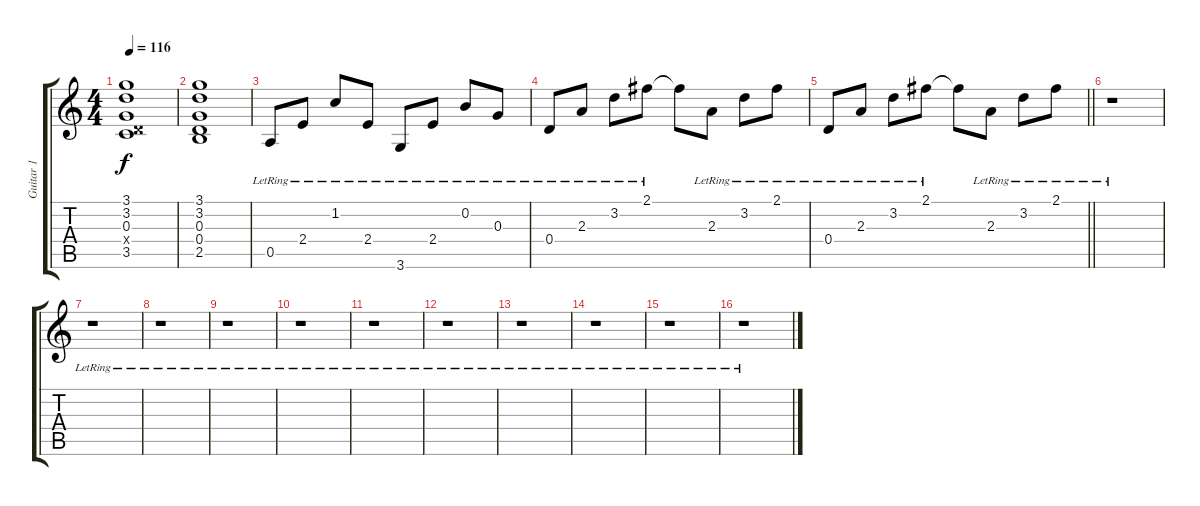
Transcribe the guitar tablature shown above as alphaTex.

\track ("Guitar 1" "Guitar 1") {instrument acousticguitarnylon}
\staff {score tabs}
\tuning (E4 B3 G3 D3 A2 E2) {hide}
\ts (4 4)
\tempo 116
\clef g2
\ks c
(3.1 3.2 0.3 0.4{x} 3.5).1{dy f} |
(3.1 3.2 0.3 0.4 2.5).1 |
0.5{lr}.8 2.4{lr}.8 1.2{lr}.8 2.4{lr}.8 3.6{lr}.8 2.4{lr}.8 0.2{lr}.8 0.3{lr}.8 |
0.4{lr}.8 2.3{lr}.8 3.2{lr}.8 2.1{lr}.8 2.1{t}.8 2.3{lr}.8 3.2{lr}.8 2.1{lr}.8 |
\barLineRight lightlight
0.4{lr}.8 2.3{lr}.8 3.2{lr}.8 2.1{lr}.8 2.1{t}.8 2.3{lr}.8 3.2{lr}.8 2.1{lr}.8 |
r.1 |
r.1 |
r.1 |
r.1 |
r.1 |
r.1 |
r.1 |
r.1 |
r.1 |
r.1 |
r.1
